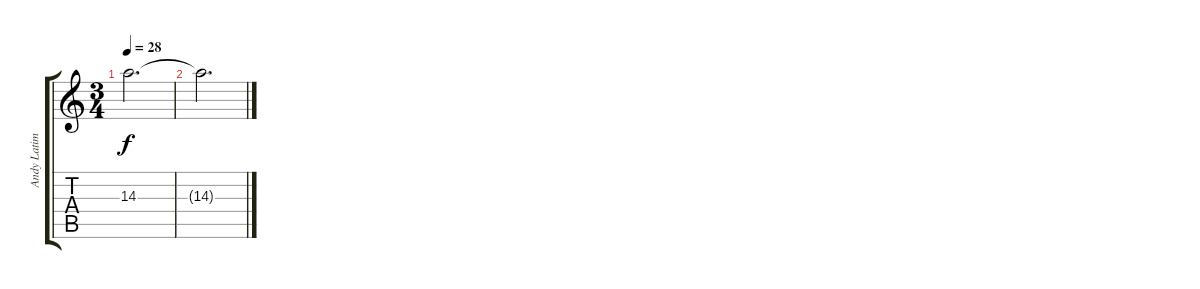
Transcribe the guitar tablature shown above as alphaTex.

\track ("Andy Latimer (clean)" "Andy Latim") {instrument electricguitarclean}
\staff {score tabs}
\tuning (E4 B3 G3 D3 A2 E2) {hide}
\ts (3 4)
\tempo 28
\clef g2
\ks c
14.3{t}.2{d dy f} |
14.3{t}.2{d}
